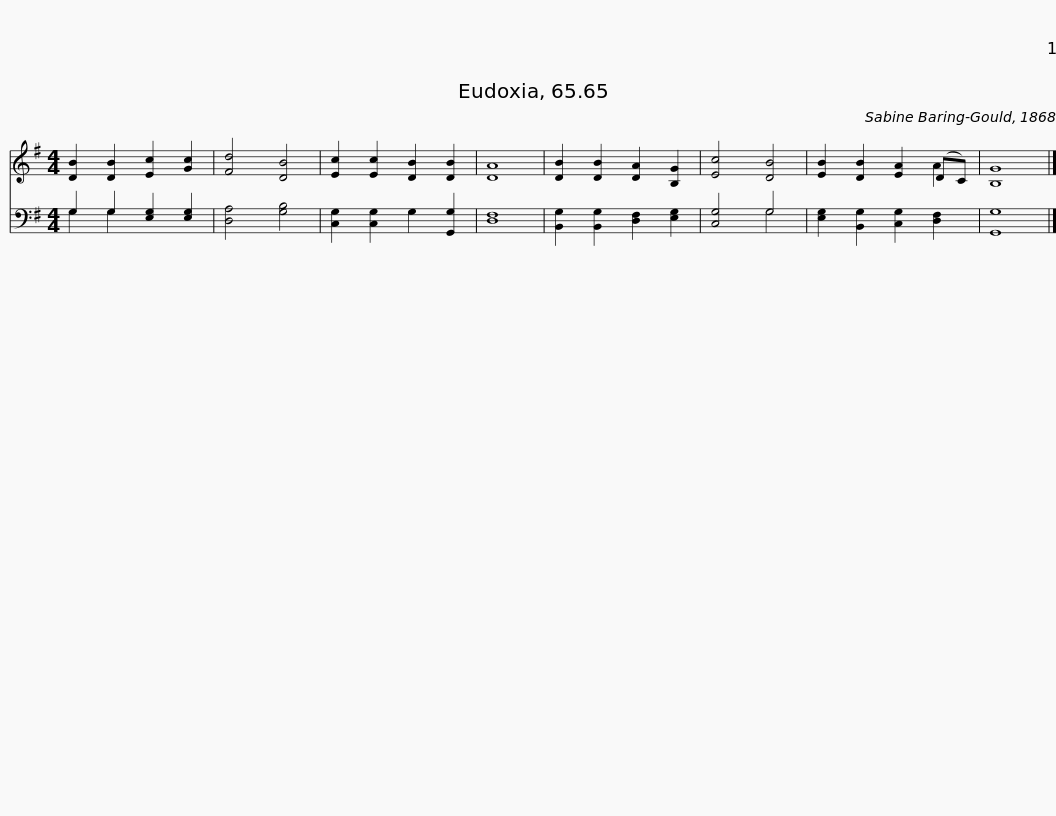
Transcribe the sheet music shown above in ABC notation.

X:1
%%score ( 1 2 ) ( 3 4 )
L:1/8
M:4/4
I:linebreak $
K:G
V:1 treble
V:2 treble
V:3 bass
V:4 bass
V:1
 [DB]2 [DB]2 [Ec]2 [Gc]2 | [Fd]4 [DB]4 | [Ec]2 [Ec]2 [DB]2 [DB]2 | [DA]8 | [DB]2 [DB]2 [DA]2 [B,G]2 | %5
 [Ec]4 [DB]4 | [EB]2 [DB]2 [EA]2 (DC) | [B,G]8 |] %8
V:2
 x8 | x8 | x8 | x8 | x8 | %5
 x8 | x6 A2 | x8 |] %8
V:3
 G,2 G,2 [E,G,]2 [E,G,]2 | [D,A,]4 [G,B,]4 | [C,G,]2 [C,G,]2 G,2 [G,,G,]2 | [D,F,]8 | [B,,G,]2 [B,,G,]2 [D,F,]2 [E,G,]2 | %5
 [C,G,]4 G,4 | [E,G,]2 [B,,G,]2 [C,G,]2 [D,F,]2 | [G,,G,]8 |] %8
V:4
 G,2 G,2 x4 | x8 | x8 | x8 | x8 | %5
 x4 G,4 | x8 | x8 |] %8
